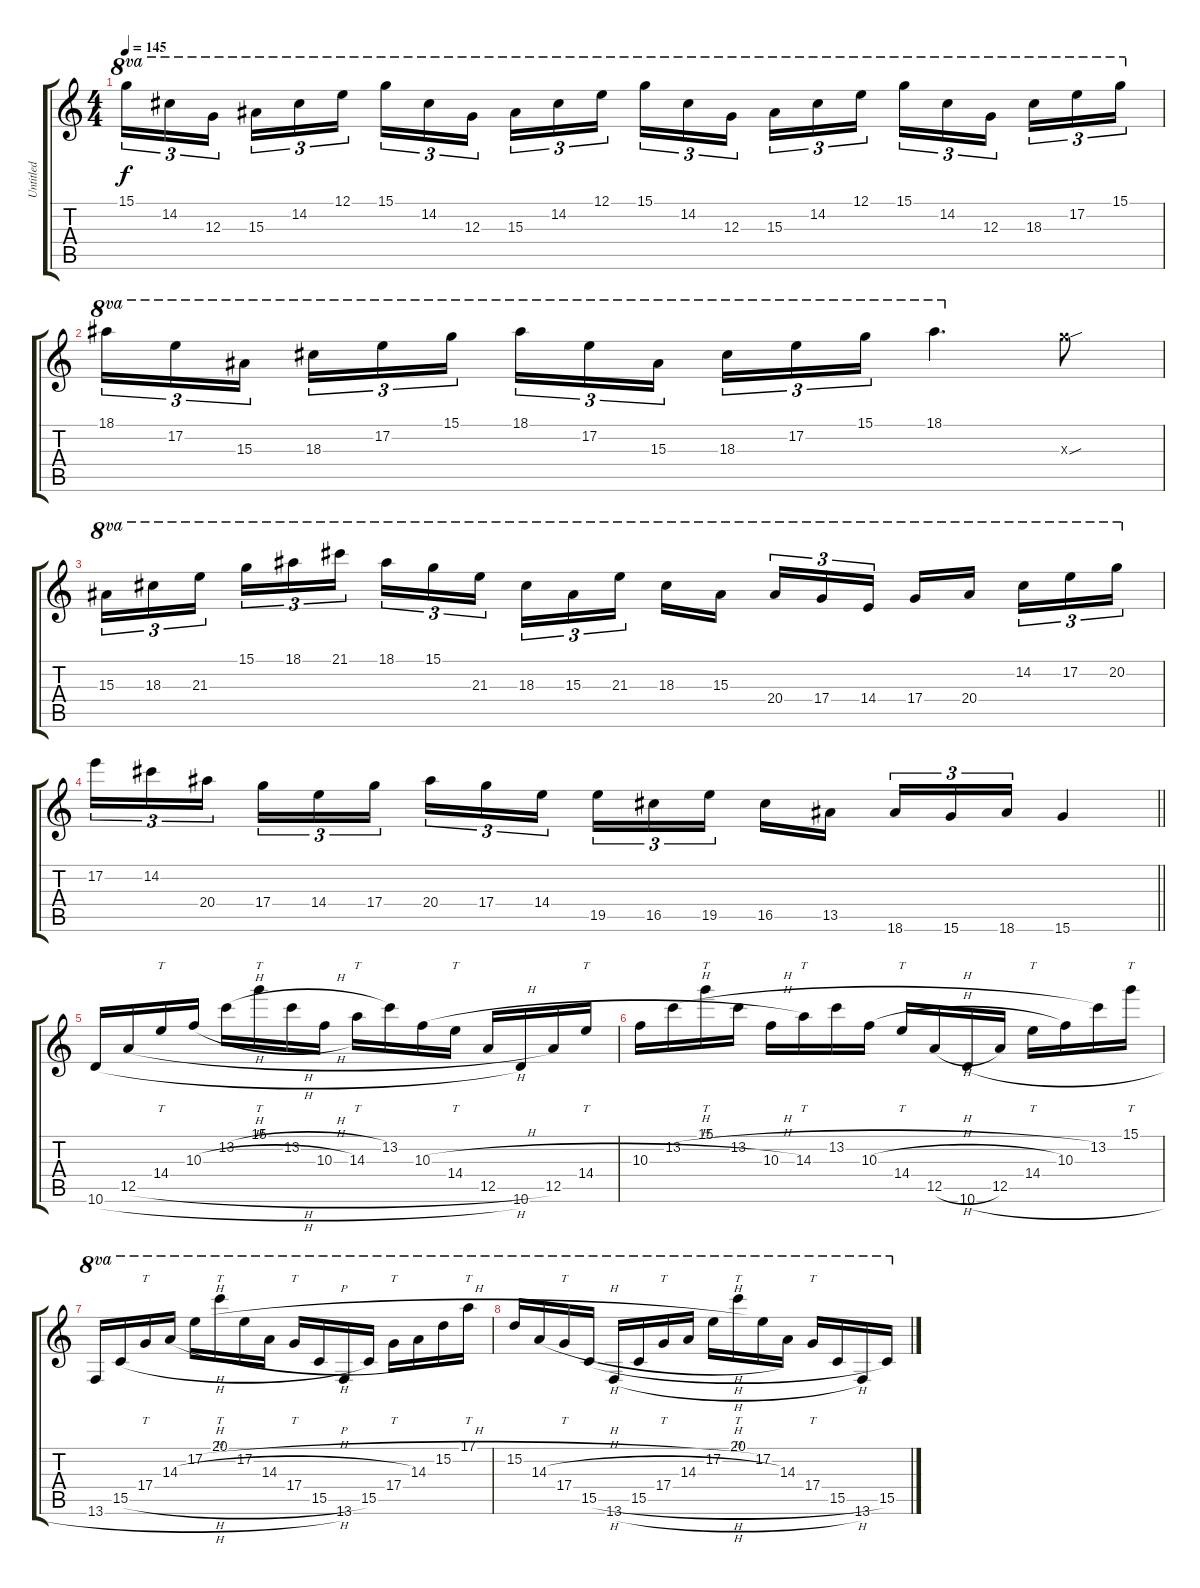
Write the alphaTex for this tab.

\track ("Untitled" "Untitled") {instrument overdrivenguitar}
\staff {score tabs}
\tuning (E4 B3 G3 D3 A2 E2) {hide}
\ts (4 4)
\tempo 145
\clef g2
\ks c
15.1.16{tu (3 2) ot 8va dy f} 14.2.16{tu (3 2) ot 8va} 12.3.16{tu (3 2) ot 8va beam splitsecondary} 15.3.16{tu (3 2) ot 8va} 14.2.16{tu (3 2) ot 8va} 12.1.16{tu (3 2) ot 8va} 15.1.16{tu (3 2) ot 8va} 14.2.16{tu (3 2) ot 8va} 12.3.16{tu (3 2) ot 8va beam splitsecondary} 15.3.16{tu (3 2) ot 8va} 14.2.16{tu (3 2) ot 8va} 12.1.16{tu (3 2) ot 8va} 15.1.16{tu (3 2) ot 8va} 14.2.16{tu (3 2) ot 8va} 12.3.16{tu (3 2) ot 8va beam splitsecondary} 15.3.16{tu (3 2) ot 8va} 14.2.16{tu (3 2) ot 8va} 12.1.16{tu (3 2) ot 8va} 15.1.16{tu (3 2) ot 8va} 14.2.16{tu (3 2) ot 8va} 12.3.16{tu (3 2) ot 8va beam splitsecondary} 18.3.16{tu (3 2) ot 8va} 17.2.16{tu (3 2) ot 8va} 15.1.16{tu (3 2) ot 8va} |
18.1.16{tu (3 2) ot 8va} 17.2.16{tu (3 2) ot 8va} 15.3.16{tu (3 2) ot 8va beam splitsecondary} 18.3.16{tu (3 2) ot 8va} 17.2.16{tu (3 2) ot 8va} 15.1.16{tu (3 2) ot 8va} 18.1.16{tu (3 2) ot 8va} 17.2.16{tu (3 2) ot 8va} 15.3.16{tu (3 2) ot 8va beam splitsecondary} 18.3.16{tu (3 2) ot 8va} 17.2.16{tu (3 2) ot 8va} 15.1.16{tu (3 2) ot 8va} 18.1.4{d ot 8va} 12.3{sou x}.8 |
15.3.16{tu (3 2) ot 8va} 18.3.16{tu (3 2) ot 8va} 21.3.16{tu (3 2) ot 8va beam splitsecondary} 15.1.16{tu (3 2) ot 8va} 18.1.16{tu (3 2) ot 8va} 21.1.16{tu (3 2) ot 8va} 18.1.16{tu (3 2) ot 8va} 15.1.16{tu (3 2) ot 8va} 21.3.16{tu (3 2) ot 8va beam splitsecondary} 18.3.16{tu (3 2) ot 8va} 15.3.16{tu (3 2) ot 8va} 21.3.16{tu (3 2) ot 8va} 18.3.16{ot 8va} 15.3.16{ot 8va beam splitsecondary} 20.4.16{tu (3 2) ot 8va} 17.4.16{tu (3 2) ot 8va} 14.4.16{tu (3 2) ot 8va} 17.4.16{ot 8va} 20.4.16{ot 8va beam splitsecondary} 14.2.16{tu (3 2) ot 8va} 17.2.16{tu (3 2) ot 8va} 20.2.16{tu (3 2) ot 8va} |
\barLineRight lightlight
17.2.16{tu (3 2)} 14.2.16{tu (3 2)} 20.4.16{tu (3 2) beam splitsecondary} 17.4.16{tu (3 2)} 14.4.16{tu (3 2)} 17.4.16{tu (3 2)} 20.4.16{tu (3 2)} 17.4.16{tu (3 2)} 14.4.16{tu (3 2) beam splitsecondary} 19.5.16{tu (3 2)} 16.5.16{tu (3 2)} 19.5.16{tu (3 2)} 16.5.16 13.5.16{beam splitsecondary} 18.6.16{tu (3 2)} 15.6.16{tu (3 2)} 18.6.16{tu (3 2)} 15.6.4 |
10.6{h}.16 12.5{h}.16 14.4.16{tt} 10.3{h}.16 13.2{h}.16 15.1.16{tt} 13.2{h}.16 10.3{h}.16 14.3.16{tt} 13.2.16 10.3{h}.16 14.4.16{tt} 12.5{h}.16 10.6.16 12.5.16 14.4.16{tt} |
10.3{h}.16 13.2{h}.16 15.1.16{tt} 13.2{h}.16 10.3{h}.16 14.3.16{tt} 13.2{h}.16 10.3{h}.16 14.4.16{tt} 12.5{h}.16 10.6{h}.16 12.5.16 14.4.16{tt} 10.3.16 13.2.16 15.1.16{tt} |
13.6{h}.16{ot 8va} 15.5{h}.16{ot 8va} 17.4.16{tt ot 8va} 14.3{h}.16{ot 8va} 17.2{h}.16{ot 8va} 20.1.16{tt ot 8va} 17.2{h}.16{ot 8va} 14.3{h}.16{ot 8va} 17.4.16{tt ot 8va} 15.5{h}.16{ot 8va} 13.6.16{ot 8va} 15.5.16{ot 8va} 17.4.16{tt ot 8va} 14.3.16{ot 8va} 15.2{h}.16{ot 8va} 17.1.16{tt ot 8va} |
15.2{h}.16{ot 8va} 14.3{h}.16{ot 8va} 17.4.16{tt ot 8va} 15.5{h}.16{ot 8va} 13.6{h}.16{ot 8va} 15.5{h}.16{ot 8va} 17.4.16{tt ot 8va} 14.3{h}.16{ot 8va} 17.2{h}.16{ot 8va} 20.1.16{tt ot 8va} 17.2.16{ot 8va} 14.3.16{ot 8va} 17.4.16{tt ot 8va} 15.5{h}.16{ot 8va} 13.6.16{ot 8va} 15.5{h}.16{ot 8va}
